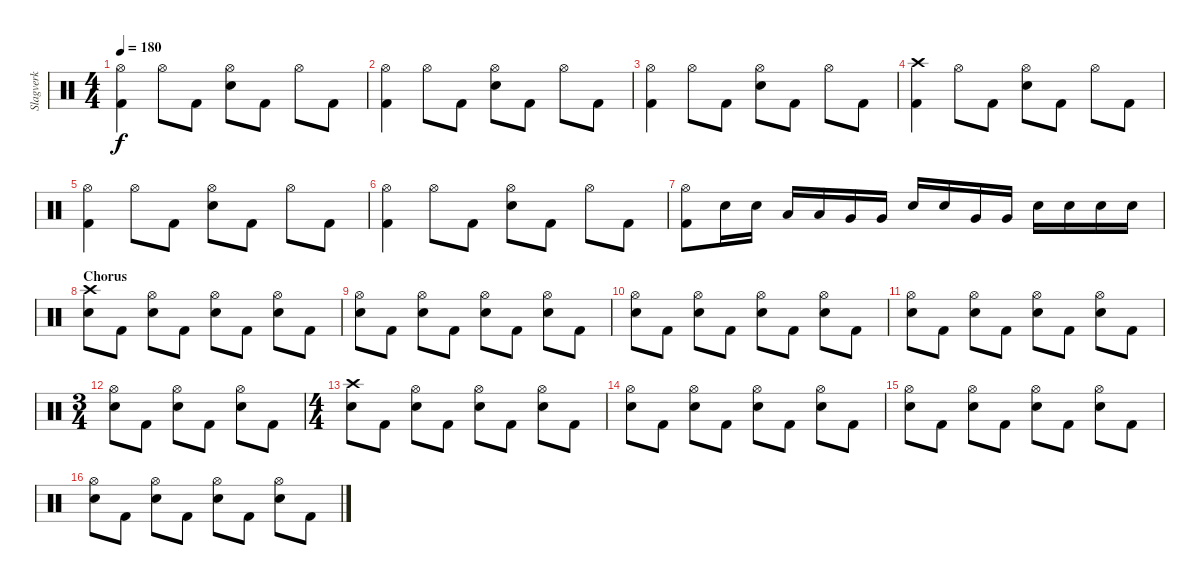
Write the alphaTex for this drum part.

\track ("Slagverk" "Slagverk") {instrument percussion}
\staff {score}
\articulation defaults
\ts (4 4)
\tempo 180
\clef neutral
\ks c
("Hi-Hat (open)" "Kick (hit) 2").4{dy f} "Hi-Hat (open)".8 "Kick (hit) 2".8 ("Hi-Hat (open)" "Electric Snare (hit)").8 "Kick (hit) 2".8 "Hi-Hat (open)".8 "Kick (hit) 2".8 |
("Hi-Hat (open)" "Kick (hit) 2").4 "Hi-Hat (open)".8 "Kick (hit) 2".8 ("Hi-Hat (open)" "Electric Snare (hit)").8 "Kick (hit) 2".8 "Hi-Hat (open)".8 "Kick (hit) 2".8 |
("Hi-Hat (open)" "Kick (hit) 2").4 "Hi-Hat (open)".8 "Kick (hit) 2".8 ("Hi-Hat (open)" "Electric Snare (hit)").8 "Kick (hit) 2".8 "Hi-Hat (open)".8 "Kick (hit) 2".8 |
("Crash high (hit)" "Kick (hit) 2").4 "Hi-Hat (open)".8 "Kick (hit) 2".8 ("Hi-Hat (open)" "Electric Snare (hit)").8 "Kick (hit) 2".8 "Hi-Hat (open)".8 "Kick (hit) 2".8 |
("Hi-Hat (open)" "Kick (hit) 2").4 "Hi-Hat (open)".8 "Kick (hit) 2".8 ("Hi-Hat (open)" "Electric Snare (hit)").8 "Kick (hit) 2".8 "Hi-Hat (open)".8 "Kick (hit) 2".8 |
("Hi-Hat (open)" "Kick (hit) 2").4 "Hi-Hat (open)".8 "Kick (hit) 2".8 ("Hi-Hat (open)" "Electric Snare (hit)").8 "Kick (hit) 2".8 "Hi-Hat (open)".8 "Kick (hit) 2".8 |
("Hi-Hat (open)" "Kick (hit) 2").8 "Electric Snare (hit)".16 "Electric Snare (hit)".16 "Low Tom (hit)".16 "Low Tom (hit)".16 "Very Low Tom (hit)".16 "Very Low Tom (hit)".16 "Electric Snare (hit)".16 "Electric Snare (hit)".16 "Very Low Tom (hit)".16 "Very Low Tom (hit)".16 "Electric Snare (hit)".16 "Electric Snare (hit)".16 "Electric Snare (hit)".16 "Electric Snare (hit)".16 |
\section ("" "Chorus")
("Crash high (hit)" "Electric Snare (hit)").8 "Kick (hit) 2".8 ("Hi-Hat (open)" "Electric Snare (hit)").8 "Kick (hit) 2".8 ("Hi-Hat (open)" "Electric Snare (hit)").8 "Kick (hit) 2".8 ("Hi-Hat (open)" "Electric Snare (hit)").8 "Kick (hit) 2".8 |
("Hi-Hat (open)" "Electric Snare (hit)").8 "Kick (hit) 2".8 ("Hi-Hat (open)" "Electric Snare (hit)").8 "Kick (hit) 2".8 ("Hi-Hat (open)" "Electric Snare (hit)").8 "Kick (hit) 2".8 ("Hi-Hat (open)" "Electric Snare (hit)").8 "Kick (hit) 2".8 |
("Hi-Hat (open)" "Electric Snare (hit)").8 "Kick (hit) 2".8 ("Hi-Hat (open)" "Electric Snare (hit)").8 "Kick (hit) 2".8 ("Hi-Hat (open)" "Electric Snare (hit)").8 "Kick (hit) 2".8 ("Hi-Hat (open)" "Electric Snare (hit)").8 "Kick (hit) 2".8 |
("Hi-Hat (open)" "Electric Snare (hit)").8 "Kick (hit) 2".8 ("Hi-Hat (open)" "Electric Snare (hit)").8 "Kick (hit) 2".8 ("Hi-Hat (open)" "Electric Snare (hit)").8 "Kick (hit) 2".8 ("Hi-Hat (open)" "Electric Snare (hit)").8 "Kick (hit) 2".8 |
\ts (3 4)
("Hi-Hat (open)" "Electric Snare (hit)").8 "Kick (hit) 2".8 ("Hi-Hat (open)" "Electric Snare (hit)").8 "Kick (hit) 2".8 ("Hi-Hat (open)" "Electric Snare (hit)").8 "Kick (hit) 2".8 |
\ts (4 4)
("Crash high (hit)" "Electric Snare (hit)").8 "Kick (hit) 2".8 ("Hi-Hat (open)" "Electric Snare (hit)").8 "Kick (hit) 2".8 ("Hi-Hat (open)" "Electric Snare (hit)").8 "Kick (hit) 2".8 ("Hi-Hat (open)" "Electric Snare (hit)").8 "Kick (hit) 2".8 |
("Hi-Hat (open)" "Electric Snare (hit)").8 "Kick (hit) 2".8 ("Hi-Hat (open)" "Electric Snare (hit)").8 "Kick (hit) 2".8 ("Hi-Hat (open)" "Electric Snare (hit)").8 "Kick (hit) 2".8 ("Hi-Hat (open)" "Electric Snare (hit)").8 "Kick (hit) 2".8 |
("Hi-Hat (open)" "Electric Snare (hit)").8 "Kick (hit) 2".8 ("Hi-Hat (open)" "Electric Snare (hit)").8 "Kick (hit) 2".8 ("Hi-Hat (open)" "Electric Snare (hit)").8 "Kick (hit) 2".8 ("Hi-Hat (open)" "Electric Snare (hit)").8 "Kick (hit) 2".8 |
("Hi-Hat (open)" "Electric Snare (hit)").8 "Kick (hit) 2".8 ("Hi-Hat (open)" "Electric Snare (hit)").8 "Kick (hit) 2".8 ("Hi-Hat (open)" "Electric Snare (hit)").8 "Kick (hit) 2".8 ("Hi-Hat (open)" "Electric Snare (hit)").8 "Kick (hit) 2".8
